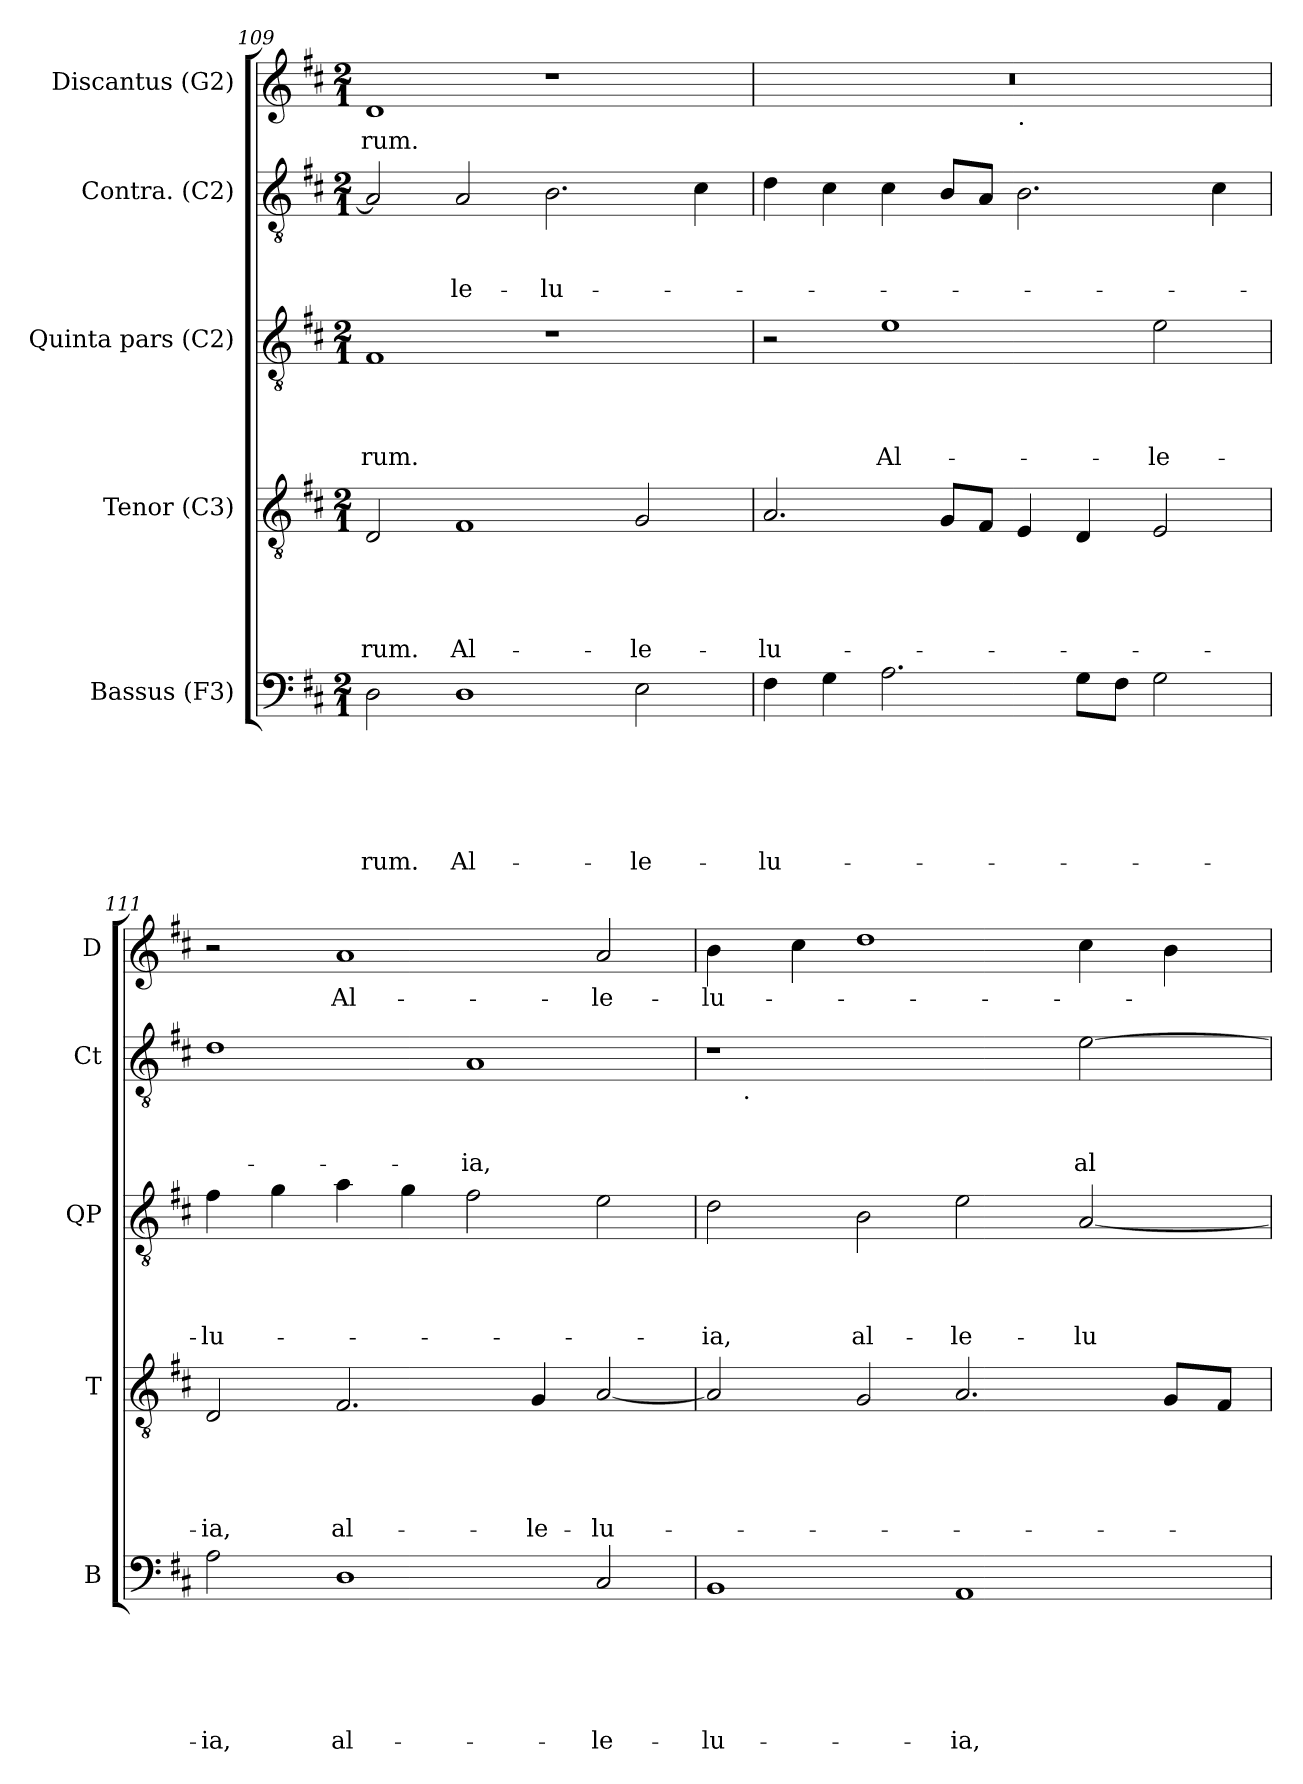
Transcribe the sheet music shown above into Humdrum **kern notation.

**kern	**text	**text	**text	**text	**text	**text	**kern	**text	**text	**text	**text	**text	**kern	**text	**text	**text	**text	**kern	**text	**text	**text	**kern	**text
*part5	*part5	*part5	*part5	*part5	*part5	*part5	*part4	*part4	*part4	*part4	*part4	*part4	*part3	*part3	*part3	*part3	*part3	*part2	*part2	*part2	*part2	*part1	*part1
*staff5	*staff5	*staff5	*staff5	*staff5	*staff5	*staff5	*staff4	*staff4	*staff4	*staff4	*staff4	*staff4	*staff3	*staff3	*staff3	*staff3	*staff3	*staff2	*staff2	*staff2	*staff2	*staff1	*staff1
*I"Bassus (F3)	*	*	*	*	*	*	*I"Tenor (C3)	*	*	*	*	*	*I"Quinta pars (C2)	*	*	*	*	*I"Contra. (C2)	*	*	*	*I"Discantus (G2)	*
*I'B	*	*	*	*	*	*	*I'T	*	*	*	*	*	*I'QP	*	*	*	*	*I'Ct	*	*	*	*I'D	*
*clefF4	*	*	*	*	*	*	*clefGv2	*	*	*	*	*	*clefGv2	*	*	*	*	*clefGv2	*	*	*	*clefG2	*
*k[f#c#]	*	*	*	*	*	*	*k[f#c#]	*	*	*	*	*	*k[f#c#]	*	*	*	*	*k[f#c#]	*	*	*	*k[f#c#]	*
*D:	*	*	*	*	*	*	*D:	*	*	*	*	*	*D:	*	*	*	*	*D:	*	*	*	*D:	*
*M2/1	*	*	*	*	*	*	*M2/1	*	*	*	*	*	*M2/1	*	*	*	*	*M2/1	*	*	*	*M2/1	*
=109	=109	=109	=109	=109	=109	=109	=109	=109	=109	=109	=109	=109	=109	=109	=109	=109	=109	=109	=109	=109	=109	=109	=109
!	!	!	!	!	!	!LO:LY:b	!	!	!	!	!	!LO:LY:b	!	!	!	!	!LO:LY:b	!	!	!	!	!	!LO:LY:b
2D\	.	.	.	.	.	-rum.	2D/	.	.	.	.	-rum.	1F#	.	.	.	-rum.	2A/]	.	.	.	1d	-rum.
!	!	!	!	!	!	!LO:LY:b	!	!	!	!	!	!LO:LY:b	!	!	!	!	!	!	!	!	!LO:LY:b	!	!
1D	.	.	.	.	.	Al-	1F#	.	.	.	.	Al-	.	.	.	.	.	2A/	.	.	-le-	.	.
!	!	!	!	!	!	!	!	!	!	!	!	!	!	!	!	!	!	!	!	!	!LO:LY:b	!	!
.	.	.	.	.	.	.	.	.	.	.	.	.	1r	.	.	.	.	2.B\	.	.	-lu-	1r	.
!	!	!	!	!	!	!LO:LY:b	!	!	!	!	!	!LO:LY:b	!	!	!	!	!	!	!	!	!	!	!
2E\	.	.	.	.	.	-le-	2G/	.	.	.	.	-le-	.	.	.	.	.	.	.	.	.	.	.
.	.	.	.	.	.	.	.	.	.	.	.	.	.	.	.	.	.	4c#\	.	.	.	.	.
!!LO:PB:g=z
=110	=110	=110	=110	=110	=110	=110	=110	=110	=110	=110	=110	=110	=110	=110	=110	=110	=110	=110	=110	=110	=110	=110	=110
!	!	!	!	!	!	!LO:LY:b	!	!	!	!	!	!LO:LY:b	!	!	!	!	!	!	!	!	!	!	!
*	*	*	*	*	*	*	*	*	*	*	*	*	*	*	*	*	*	*	*	*	*	*^	*
4F#\	.	.	.	.	.	-lu-	2.A/	.	.	.	.	-lu-	2r	.	.	.	.	4d\	.	.	.	0r	1ryy	.
4G\	.	.	.	.	.	.	.	.	.	.	.	.	.	.	.	.	.	4c#\	.	.	.	.	.	.
!	!	!	!	!	!	!	!	!	!	!	!	!	!	!	!	!	!LO:LY:b	!	!	!	!	!	!	!
2.A\	.	.	.	.	.	.	.	.	.	.	.	.	1e	.	.	.	Al-	4c#\	.	.	.	.	.	.
.	.	.	.	.	.	.	8G/L	.	.	.	.	.	.	.	.	.	.	8B/L	.	.	.	.	.	.
.	.	.	.	.	.	.	8F#/J	.	.	.	.	.	.	.	.	.	.	8A/J	.	.	.	.	.	.
!	!	!	!	!	!	!	!	!	!	!	!	!	!	!	!	!	!	!	!	!	!	!	!LO:TX:b:t=.	!
.	.	.	.	.	.	.	4E/	.	.	.	.	.	.	.	.	.	.	2.B\	.	.	.	.	1ryy	.
8G\L	.	.	.	.	.	.	4D/	.	.	.	.	.	.	.	.	.	.	.	.	.	.	.	.	.
8F#\J	.	.	.	.	.	.	.	.	.	.	.	.	.	.	.	.	.	.	.	.	.	.	.	.
!	!	!	!	!	!	!	!	!	!	!	!	!	!	!	!	!	!LO:LY:b	!	!	!	!	!	!	!
2G\	.	.	.	.	.	.	2E/	.	.	.	.	.	2e\	.	.	.	-le-	.	.	.	.	.	.	.
.	.	.	.	.	.	.	.	.	.	.	.	.	.	.	.	.	.	4c#\	.	.	.	.	.	.
=111	=111	=111	=111	=111	=111	=111	=111	=111	=111	=111	=111	=111	=111	=111	=111	=111	=111	=111	=111	=111	=111	=111	=111	=111
!	!	!	!	!	!	!LO:LY:b	!	!	!	!	!	!LO:LY:b	!	!	!	!	!LO:LY:b	!	!	!	!	!	!	!
*	*	*	*	*	*	*	*	*	*	*	*	*	*	*	*	*	*	*	*	*	*	*v	*v	*
2A\	.	.	.	.	.	-ia,	2D/	.	.	.	.	-ia,	4f#\	.	.	.	-lu-	1d	.	.	.	2r	.
.	.	.	.	.	.	.	.	.	.	.	.	.	4g\	.	.	.	.	.	.	.	.	.	.
!	!	!	!	!	!	!LO:LY:b	!	!	!	!	!	!LO:LY:b	!	!	!	!	!	!	!	!	!	!	!LO:LY:b
1D	.	.	.	.	.	al-	2.F#/	.	.	.	.	al-	4a\	.	.	.	.	.	.	.	.	1a	Al-
.	.	.	.	.	.	.	.	.	.	.	.	.	4g\	.	.	.	.	.	.	.	.	.	.
!	!	!	!	!	!	!	!	!	!	!	!	!	!	!	!	!	!	!	!	!	!LO:LY:b	!	!
.	.	.	.	.	.	.	.	.	.	.	.	.	2f#\	.	.	.	.	1A	.	.	-ia,	.	.
!	!	!	!	!	!	!	!	!	!	!	!	!LO:LY:b	!	!	!	!	!	!	!	!	!	!	!
.	.	.	.	.	.	.	4G/	.	.	.	.	-le-	.	.	.	.	.	.	.	.	.	.	.
!	!	!	!	!	!	!LO:LY:b	!	!	!	!	!	!LO:LY:b	!	!	!	!	!	!	!	!	!	!	!LO:LY:b
2C#/	.	.	.	.	.	-le-	[<2A/	.	.	.	.	-lu-	2e\	.	.	.	.	.	.	.	.	2a/	-le-
=112	=112	=112	=112	=112	=112	=112	=112	=112	=112	=112	=112	=112	=112	=112	=112	=112	=112	=112	=112	=112	=112	=112	=112
!	!	!	!	!	!	!LO:LY:b	!	!	!	!	!	!	!	!	!	!	!LO:LY:b	!	!	!	!	!	!LO:LY:b
*	*	*	*	*	*	*	*	*	*	*	*	*	*	*	*	*	*	*^	*	*	*	*	*
1BB	.	.	.	.	.	-lu-	2A/]	.	.	.	.	.	2d\	.	.	.	-ia,	1r	16.ryy	.	.	.	4b\	-lu-
!	!	!	!	!	!	!	!	!	!	!	!	!	!	!	!	!	!	!	!LO:TX:b:t=.	!	!	!	!	!
.	.	.	.	.	.	.	.	.	.	.	.	.	.	.	.	.	.	.	1ryy	.	.	.	.	.
.	.	.	.	.	.	.	.	.	.	.	.	.	.	.	.	.	.	.	.	.	.	.	4cc#\	.
!	!	!	!	!	!	!	!	!	!	!	!	!	!	!	!	!	!LO:LY:b	!	!	!	!	!	!	!
.	.	.	.	.	.	.	2G/	.	.	.	.	.	2B\	.	.	.	al-	.	.	.	.	.	1dd	.
!	!	!	!	!	!	!LO:LY:b	!	!	!	!	!	!	!	!	!	!	!LO:LY:b	!	!	!	!	!	!	!
1AA	.	.	.	.	.	-ia,	2.A/	.	.	.	.	.	2e\	.	.	.	-le-	2ryy	.	.	.	.	.	.
.	.	.	.	.	.	.	.	.	.	.	.	.	.	.	.	.	.	.	2ryy	.	.	.	.	.
!	!	!	!	!	!	!	!	!	!	!	!	!	!	!	!	!	!LO:LY:b	!	!	!	!	!LO:LY:b	!	!
.	.	.	.	.	.	.	.	.	.	.	.	.	[<2A/	.	.	.	-lu-	[>2e\	.	.	.	al-	4cc#\	.
.	.	.	.	.	.	.	.	.	.	.	.	.	.	.	.	.	.	.	4ryy	.	.	.	.	.
.	.	.	.	.	.	.	8G/L	.	.	.	.	.	.	.	.	.	.	.	.	.	.	.	4b\	.
.	.	.	.	.	.	.	.	.	.	.	.	.	.	.	.	.	.	.	8ryy	.	.	.	.	.
.	.	.	.	.	.	.	8F#/J	.	.	.	.	.	.	.	.	.	.	.	.	.	.	.	.	.
.	.	.	.	.	.	.	.	.	.	.	.	.	.	.	.	.	.	.	32ryy	.	.	.	.	.
*	*	*	*	*	*	*	*	*	*	*	*	*	*	*	*	*	*	*v	*v	*	*	*	*	*
=	=	=	=	=	=	=	=	=	=	=	=	=	=	=	=	=	=	=	=	=	=	=	=
*-	*-	*-	*-	*-	*-	*-	*-	*-	*-	*-	*-	*-	*-	*-	*-	*-	*-	*-	*-	*-	*-	*-	*-
